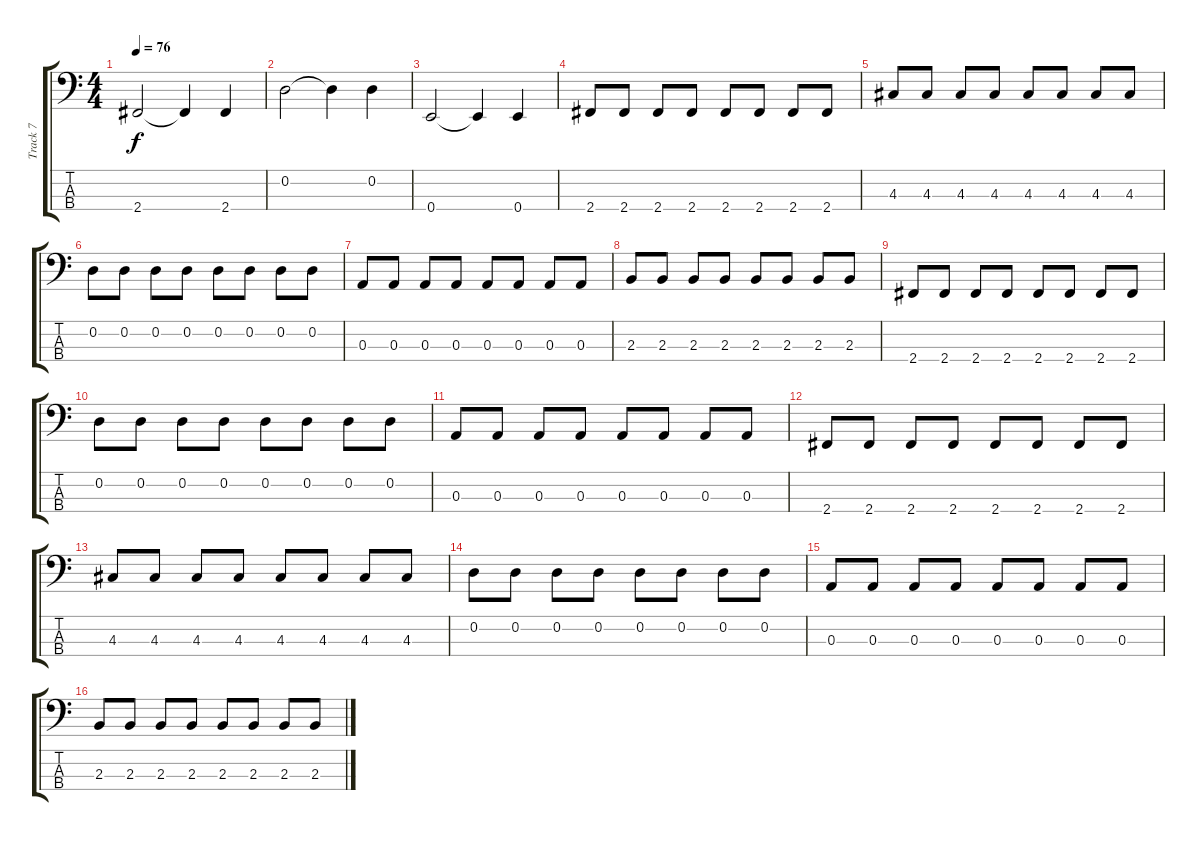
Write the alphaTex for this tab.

\track ("Track 7" "Track 7") {instrument electricbassfinger}
\staff {score tabs}
\tuning (G2 D2 A1 E1) {hide}
\ts (4 4)
\tempo 76
\clef f4
\ks c
2.4.2{dy f} 2.4{t}.4 2.4.4 |
0.2.2 0.2{t}.4 0.2.4 |
0.4.2{txt " "} 0.4{t}.4 0.4.4 |
2.4.8 2.4.8 2.4.8 2.4.8 2.4.8 2.4.8 2.4.8 2.4.8 |
4.3.8 4.3.8 4.3.8 4.3.8 4.3.8 4.3.8 4.3.8 4.3.8 |
0.2.8 0.2.8 0.2.8 0.2.8 0.2.8 0.2.8 0.2.8 0.2.8 |
0.3.8 0.3.8 0.3.8 0.3.8 0.3.8 0.3.8 0.3.8 0.3.8 |
2.3.8 2.3.8 2.3.8 2.3.8 2.3.8 2.3.8 2.3.8 2.3.8 |
2.4.8 2.4.8 2.4.8 2.4.8 2.4.8 2.4.8 2.4.8 2.4.8 |
0.2.8 0.2.8 0.2.8 0.2.8 0.2.8 0.2.8 0.2.8 0.2.8 |
0.3.8 0.3.8 0.3.8 0.3.8 0.3.8 0.3.8 0.3.8 0.3.8 |
2.4.8 2.4.8 2.4.8 2.4.8 2.4.8 2.4.8 2.4.8 2.4.8 |
4.3.8 4.3.8 4.3.8 4.3.8 4.3.8 4.3.8 4.3.8 4.3.8 |
0.2.8 0.2.8 0.2.8 0.2.8 0.2.8 0.2.8 0.2.8 0.2.8 |
0.3.8 0.3.8 0.3.8 0.3.8 0.3.8 0.3.8 0.3.8 0.3.8 |
2.3.8 2.3.8 2.3.8 2.3.8 2.3.8 2.3.8 2.3.8 2.3.8
